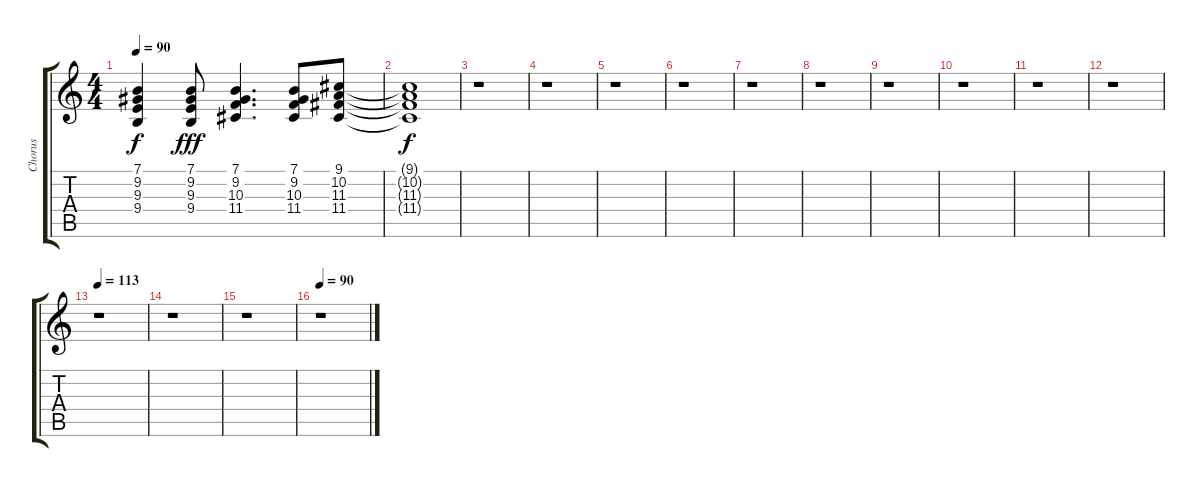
\track ("Chorus" "Chorus") {instrument synthvoice}
\staff {score tabs}
\tuning (E4 B3 G3 D3 A2 E2) {hide}
\ts (4 4)
\tempo 90
\clef g2
\ks c
(7.1{t} 9.2{t} 9.3{t} 9.4{t}).4{dy f} (7.1 9.2 9.3 9.4).8{dy fff} (7.1 9.2 10.3 11.4).4{d} (7.1 9.2 10.3 11.4).8 (9.1 10.2 11.3 11.4).8 |
(9.1{t} 10.2{t} 11.3{t} 11.4{t}).1{dy f} |
r.1 |
r.1 |
r.1 |
r.1 |
r.1 |
r.1 |
r.1 |
r.1 |
r.1 |
r.1 |
\tempo 113
r.1 |
r.1 |
r.1 |
\tempo 90
r.1
